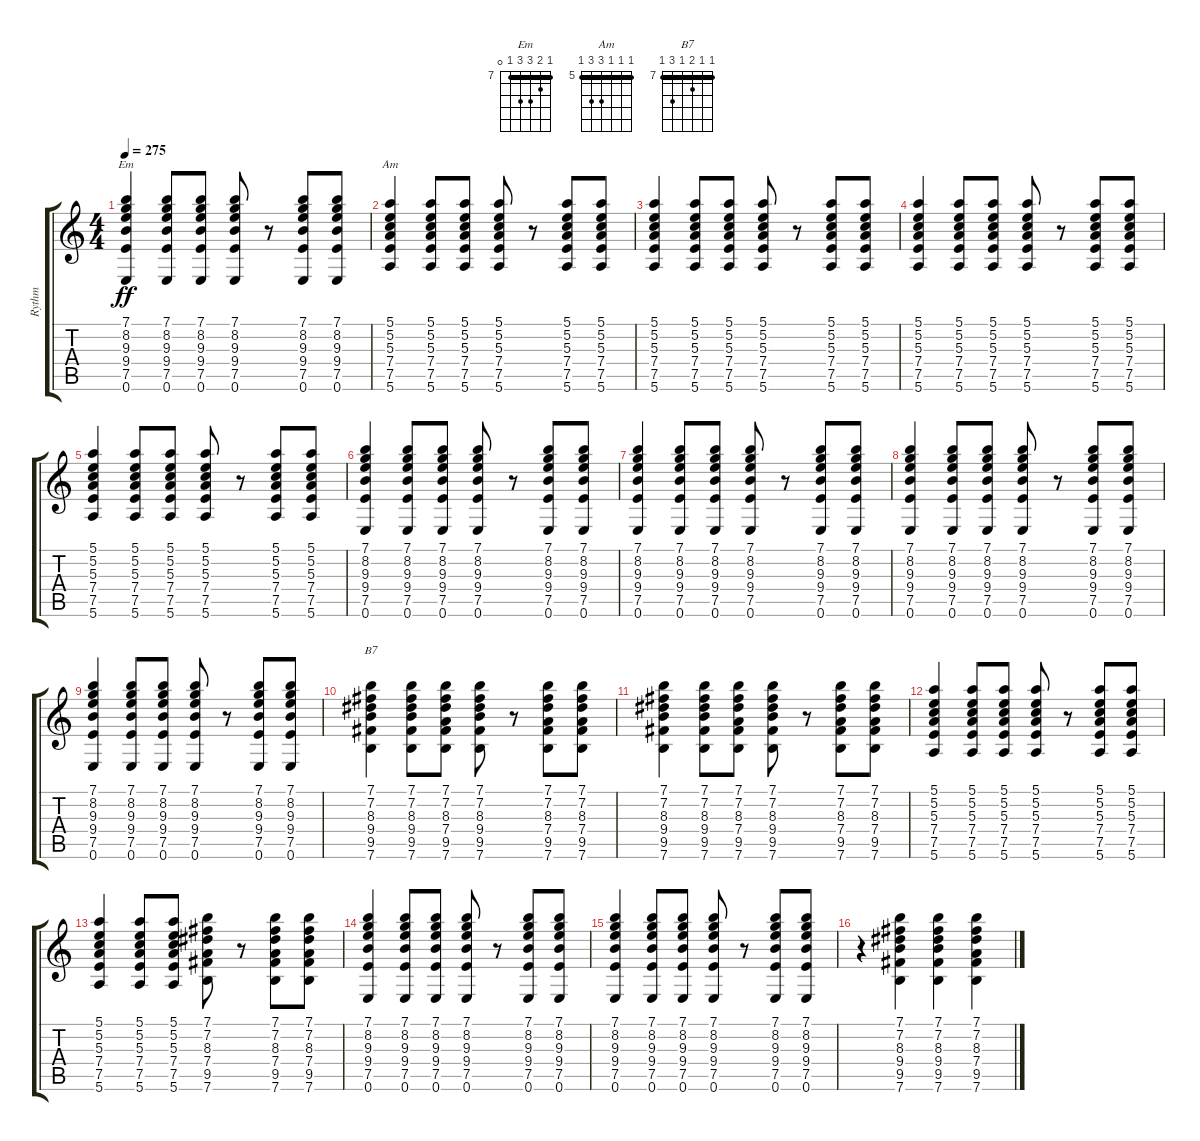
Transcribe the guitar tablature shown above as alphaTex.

\track ("Rythm" "Rythm") {instrument acousticguitarsteel}
\staff {score tabs}
\tuning (E4 B3 G3 D3 A2 E2) {hide}
\chord ("Em" 7 8 9 9 7 0) {firstfret 7 barre 7}
\chord ("Am" 5 5 5 7 7 5) {firstfret 5 barre 5}
\chord ("B7" 7 7 8 7 9 7) {firstfret 7 barre 7}
\ts (4 4)
\tempo 275
\clef g2
\ks c
(7.1 8.2 9.3 9.4 7.5 0.6).4{ch "Em" dy ff} (7.1 8.2 9.3 9.4 7.5 0.6).8 (7.1 8.2 9.3 9.4 7.5 0.6).8 (7.1 8.2 9.3 9.4 7.5 0.6).8 r.8 (7.1 8.2 9.3 9.4 7.5 0.6).8 (7.1 8.2 9.3 9.4 7.5 0.6).8 |
(5.1 5.2 5.3 7.4 7.5 5.6).4{ch "Am"} (5.1 5.2 5.3 7.4 7.5 5.6).8 (5.1 5.2 5.3 7.4 7.5 5.6).8 (5.1 5.2 5.3 7.4 7.5 5.6).8 r.8 (5.1 5.2 5.3 7.4 7.5 5.6).8 (5.1 5.2 5.3 7.4 7.5 5.6).8 |
(5.1 5.2 5.3 7.4 7.5 5.6).4 (5.1 5.2 5.3 7.4 7.5 5.6).8 (5.1 5.2 5.3 7.4 7.5 5.6).8 (5.1 5.2 5.3 7.4 7.5 5.6).8 r.8 (5.1 5.2 5.3 7.4 7.5 5.6).8 (5.1 5.2 5.3 7.4 7.5 5.6).8 |
(5.1 5.2 5.3 7.4 7.5 5.6).4 (5.1 5.2 5.3 7.4 7.5 5.6).8 (5.1 5.2 5.3 7.4 7.5 5.6).8 (5.1 5.2 5.3 7.4 7.5 5.6).8 r.8 (5.1 5.2 5.3 7.4 7.5 5.6).8 (5.1 5.2 5.3 7.4 7.5 5.6).8 |
(5.1 5.2 5.3 7.4 7.5 5.6).4 (5.1 5.2 5.3 7.4 7.5 5.6).8 (5.1 5.2 5.3 7.4 7.5 5.6).8 (5.1 5.2 5.3 7.4 7.5 5.6).8 r.8 (5.1 5.2 5.3 7.4 7.5 5.6).8 (5.1 5.2 5.3 7.4 7.5 5.6).8 |
(7.1 8.2 9.3 9.4 7.5 0.6).4 (7.1 8.2 9.3 9.4 7.5 0.6).8 (7.1 8.2 9.3 9.4 7.5 0.6).8 (7.1 8.2 9.3 9.4 7.5 0.6).8 r.8 (7.1 8.2 9.3 9.4 7.5 0.6).8 (7.1 8.2 9.3 9.4 7.5 0.6).8 |
(7.1 8.2 9.3 9.4 7.5 0.6).4 (7.1 8.2 9.3 9.4 7.5 0.6).8 (7.1 8.2 9.3 9.4 7.5 0.6).8 (7.1 8.2 9.3 9.4 7.5 0.6).8 r.8 (7.1 8.2 9.3 9.4 7.5 0.6).8 (7.1 8.2 9.3 9.4 7.5 0.6).8 |
(7.1 8.2 9.3 9.4 7.5 0.6).4 (7.1 8.2 9.3 9.4 7.5 0.6).8 (7.1 8.2 9.3 9.4 7.5 0.6).8 (7.1 8.2 9.3 9.4 7.5 0.6).8 r.8 (7.1 8.2 9.3 9.4 7.5 0.6).8 (7.1 8.2 9.3 9.4 7.5 0.6).8 |
(7.1 8.2 9.3 9.4 7.5 0.6).4 (7.1 8.2 9.3 9.4 7.5 0.6).8 (7.1 8.2 9.3 9.4 7.5 0.6).8 (7.1 8.2 9.3 9.4 7.5 0.6).8 r.8 (7.1 8.2 9.3 9.4 7.5 0.6).8 (7.1 8.2 9.3 9.4 7.5 0.6).8 |
(7.1 7.2 8.3 9.4 9.5 7.6).4{ch "B7"} (7.1 7.2 8.3 9.4 9.5 7.6).8 (7.1 7.2 8.3 7.4 9.5 7.6).8 (7.1 7.2 8.3 9.4 9.5 7.6).8 r.8 (7.1 7.2 8.3 7.4 9.5 7.6).8 (7.1 7.2 8.3 7.4 9.5 7.6).8 |
(7.1 7.2 8.3 9.4 9.5 7.6).4 (7.1 7.2 8.3 9.4 9.5 7.6).8 (7.1 7.2 8.3 7.4 9.5 7.6).8 (7.1 7.2 8.3 9.4 9.5 7.6).8 r.8 (7.1 7.2 8.3 7.4 9.5 7.6).8 (7.1 7.2 8.3 7.4 9.5 7.6).8 |
(5.1 5.2 5.3 7.4 7.5 5.6).4 (5.1 5.2 5.3 7.4 7.5 5.6).8 (5.1 5.2 5.3 7.4 7.5 5.6).8 (5.1 5.2 5.3 7.4 7.5 5.6).8 r.8 (5.1 5.2 5.3 7.4 7.5 5.6).8 (5.1 5.2 5.3 7.4 7.5 5.6).8 |
(5.1 5.2 5.3 7.4 7.5 5.6).4 (5.1 5.2 5.3 7.4 7.5 5.6).8 (5.1 5.2 5.3 7.4 7.5 5.6).8 (7.1 7.2 8.3 7.4 9.5 7.6).8 r.8 (7.1 7.2 8.3 7.4 9.5 7.6).8 (7.1 7.2 8.3 7.4 9.5 7.6).8 |
(7.1 8.2 9.3 9.4 7.5 0.6).4 (7.1 8.2 9.3 9.4 7.5 0.6).8 (7.1 8.2 9.3 9.4 7.5 0.6).8 (7.1 8.2 9.3 9.4 7.5 0.6).8 r.8 (7.1 8.2 9.3 9.4 7.5 0.6).8 (7.1 8.2 9.3 9.4 7.5 0.6).8 |
(7.1 8.2 9.3 9.4 7.5 0.6).4 (7.1 8.2 9.3 9.4 7.5 0.6).8 (7.1 8.2 9.3 9.4 7.5 0.6).8 (7.1 8.2 9.3 9.4 7.5 0.6).8 r.8 (7.1 8.2 9.3 9.4 7.5 0.6).8 (7.1 8.2 9.3 9.4 7.5 0.6).8 |
r.4 (7.1 7.2 8.3 9.4 9.5 7.6).4 (7.1 7.2 8.3 9.4 9.5 7.6).4 (7.1 7.2 8.3 7.4 9.5 7.6).4
